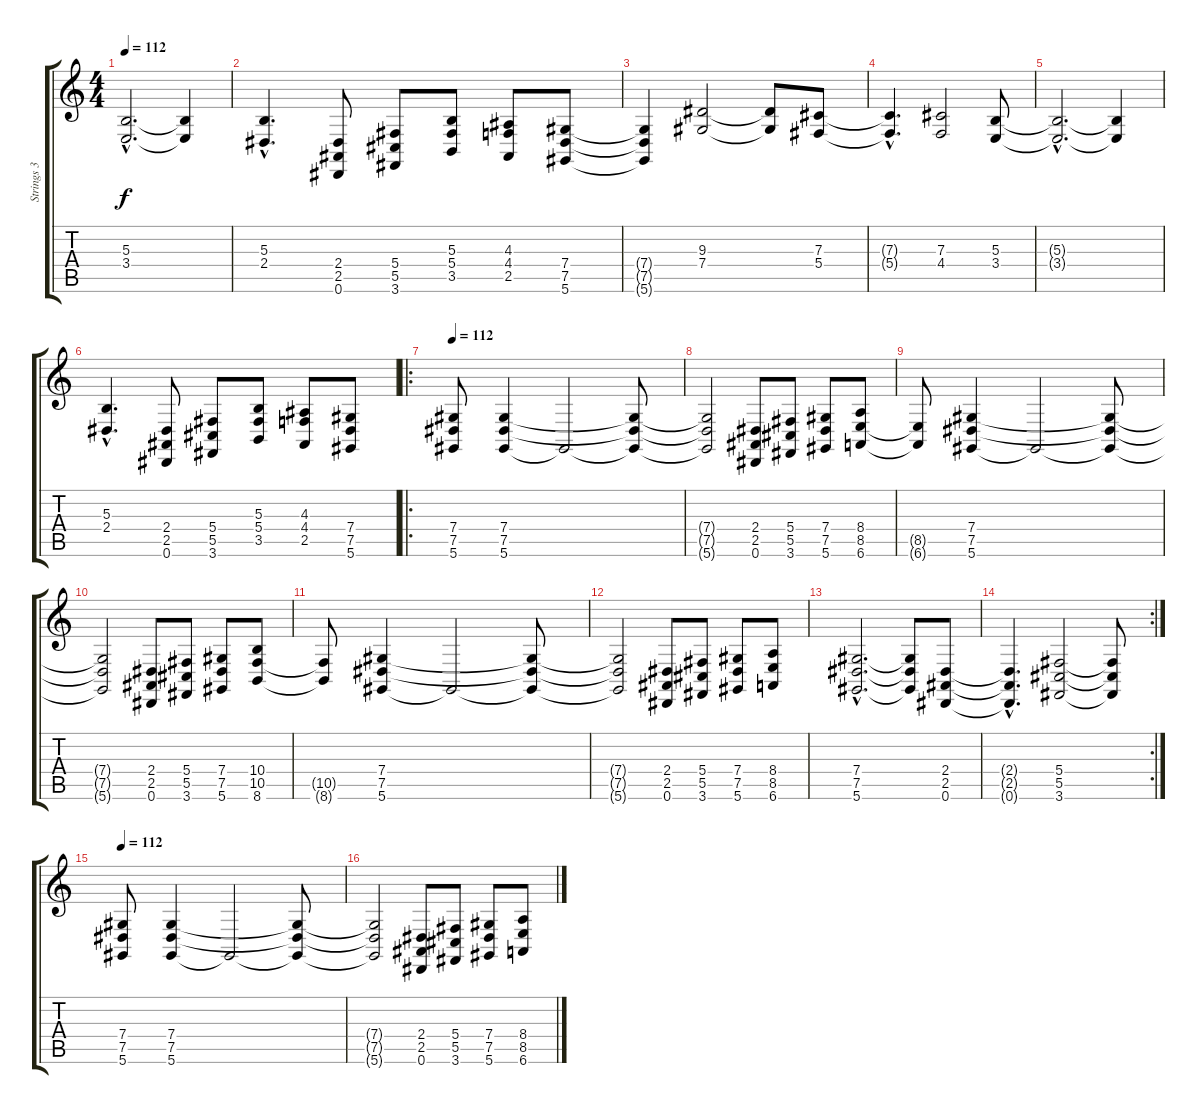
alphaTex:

\track ("Strings 3" "Strings 3") {instrument stringensemble2}
\staff {score tabs}
\tuning (Eb4 Bb3 Gb3 Db3 Ab2 Eb2) {hide}
\ts (4 4)
\tempo 112
\clef g2
\ks c
(5.3{hac t} 3.4{hac t}).2{d dy f} (5.3{t} 3.4{t}).4 |
(5.3{hac} 2.4{hac}).4{d} (2.4 2.5 0.6).8 (5.4 5.5 3.6).8 (5.3 5.4 3.5).8 (4.3 4.4 2.5).8 (7.4 7.5 5.6).8 |
(7.4{t} 7.5{t} 5.6{t}).4 (9.3 7.4).2 (9.3{t} 7.4{t}).8 (7.3 5.4).8 |
(7.3{hac t} 5.4{hac t}).4{d} (7.3 4.4).2 (5.3 3.4).8 |
(5.3{hac t} 3.4{hac t}).2{d} (5.3{t} 3.4{t}).4 |
(5.3{hac} 2.4{hac}).4{d} (2.4 2.5 0.6).8 (5.4 5.5 3.6).8 (5.3 5.4 3.5).8 (4.3 4.4 2.5).8 (7.4 7.5 5.6).8 |
\ro
\tempo 112
(7.4 7.5 5.6).8{volume 13 balance 8} (7.4 7.5 5.6).4 5.6{t}.2 (7.4{t} 7.5{t} 5.6{t}).8 |
(7.4{t} 7.5{t} 5.6{t}).2 (2.4 2.5 0.6).8 (5.4 5.5 3.6).8 (7.4 7.5 5.6).8 (8.4 8.5 6.6).8 |
(8.5{t} 6.6{t}).8 (7.4 7.5 5.6).4 5.6{t}.2 (7.4{t} 7.5{t} 5.6{t}).8 |
(7.4{t} 7.5{t} 5.6{t}).2 (2.4 2.5 0.6).8 (5.4 5.5 3.6).8 (7.4 7.5 5.6).8 (10.4 10.5 8.6).8 |
(10.5{t} 8.6{t}).8 (7.4 7.5 5.6).4 5.6{t}.2 (7.4{t} 7.5{t} 5.6{t}).8 |
(7.4{t} 7.5{t} 5.6{t}).2 (2.4 2.5 0.6).8 (5.4 5.5 3.6).8 (7.4 7.5 5.6).8 (8.4 8.5 6.6).8 |
(7.4{hac} 7.5{hac} 5.6{hac}).2{d} (7.4{t} 7.5{t} 5.6{t}).8 (2.4 2.5 0.6).8 |
\rc 2
(2.4{hac t} 2.5{hac t} 0.6{hac t}).4{d} (5.4 5.5 3.6).2 (5.4{t} 5.5{t} 3.6{t}).8 |
\tempo 112
(7.4 7.5 5.6).8 (7.4 7.5 5.6).4 5.6{t}.2 (7.4{t} 7.5{t} 5.6{t}).8 |
(7.4{t} 7.5{t} 5.6{t}).2 (2.4 2.5 0.6).8 (5.4 5.5 3.6).8 (7.4 7.5 5.6).8 (8.4 8.5 6.6).8
